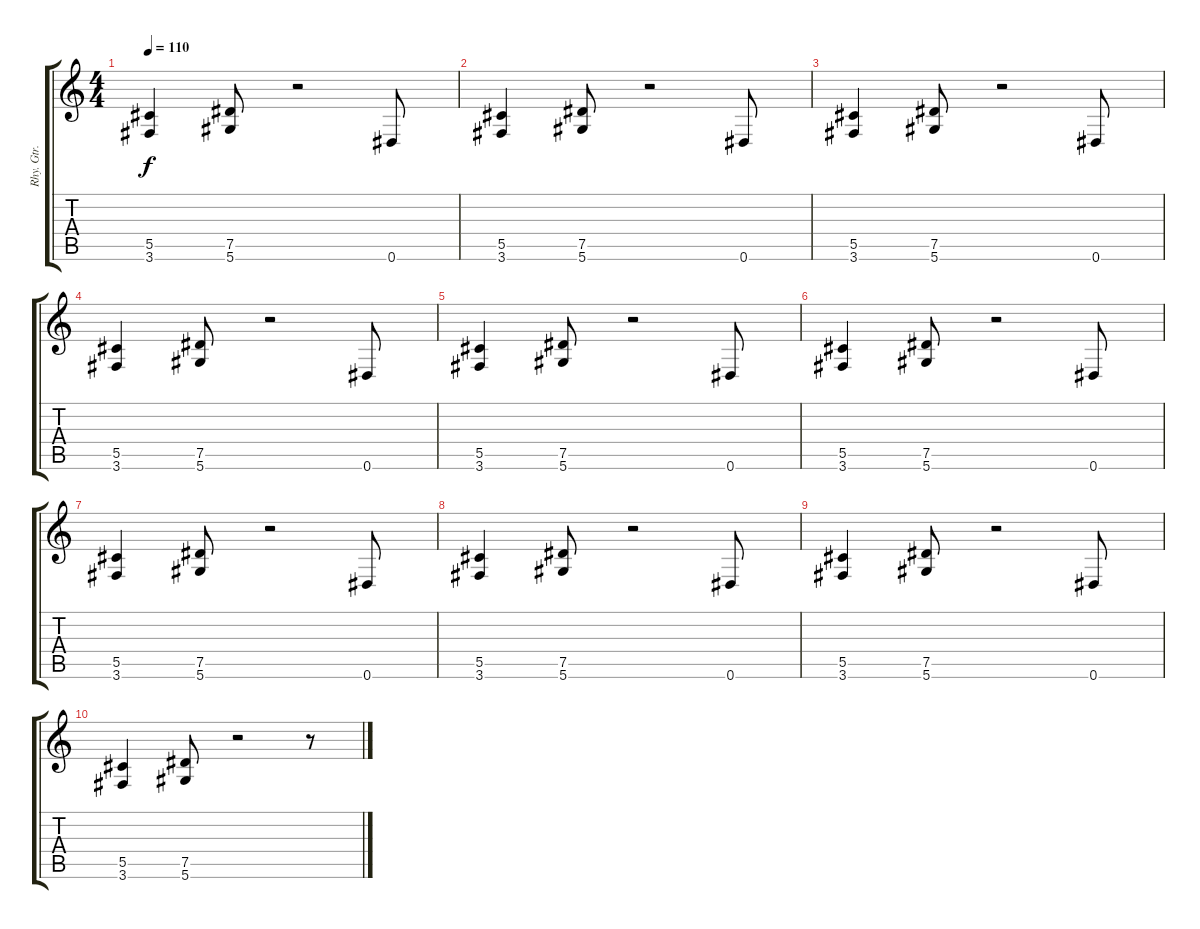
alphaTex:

\track ("Rhy. Gtr. 1" "Rhy. Gtr. ") {instrument distortionguitar}
\staff {score tabs}
\tuning (Eb4 Bb3 Gb3 Db3 Ab2 Eb2) {hide}
\ts (4 4)
\tempo 110
\clef g2
\ks c
(5.5 3.6).4{dy f} (7.5 5.6).8 r.2 0.6.8 |
(5.5 3.6).4 (7.5 5.6).8 r.2 0.6.8 |
(5.5 3.6).4 (7.5 5.6).8 r.2 0.6.8 |
(5.5 3.6).4 (7.5 5.6).8 r.2 0.6.8 |
(5.5 3.6).4 (7.5 5.6).8 r.2 0.6.8 |
(5.5 3.6).4 (7.5 5.6).8 r.2 0.6.8 |
(5.5 3.6).4 (7.5 5.6).8 r.2 0.6.8 |
(5.5 3.6).4 (7.5 5.6).8 r.2 0.6.8 |
(5.5 3.6).4 (7.5 5.6).8 r.2 0.6.8 |
(5.5 3.6).4 (7.5 5.6).8 r.2 r.8
